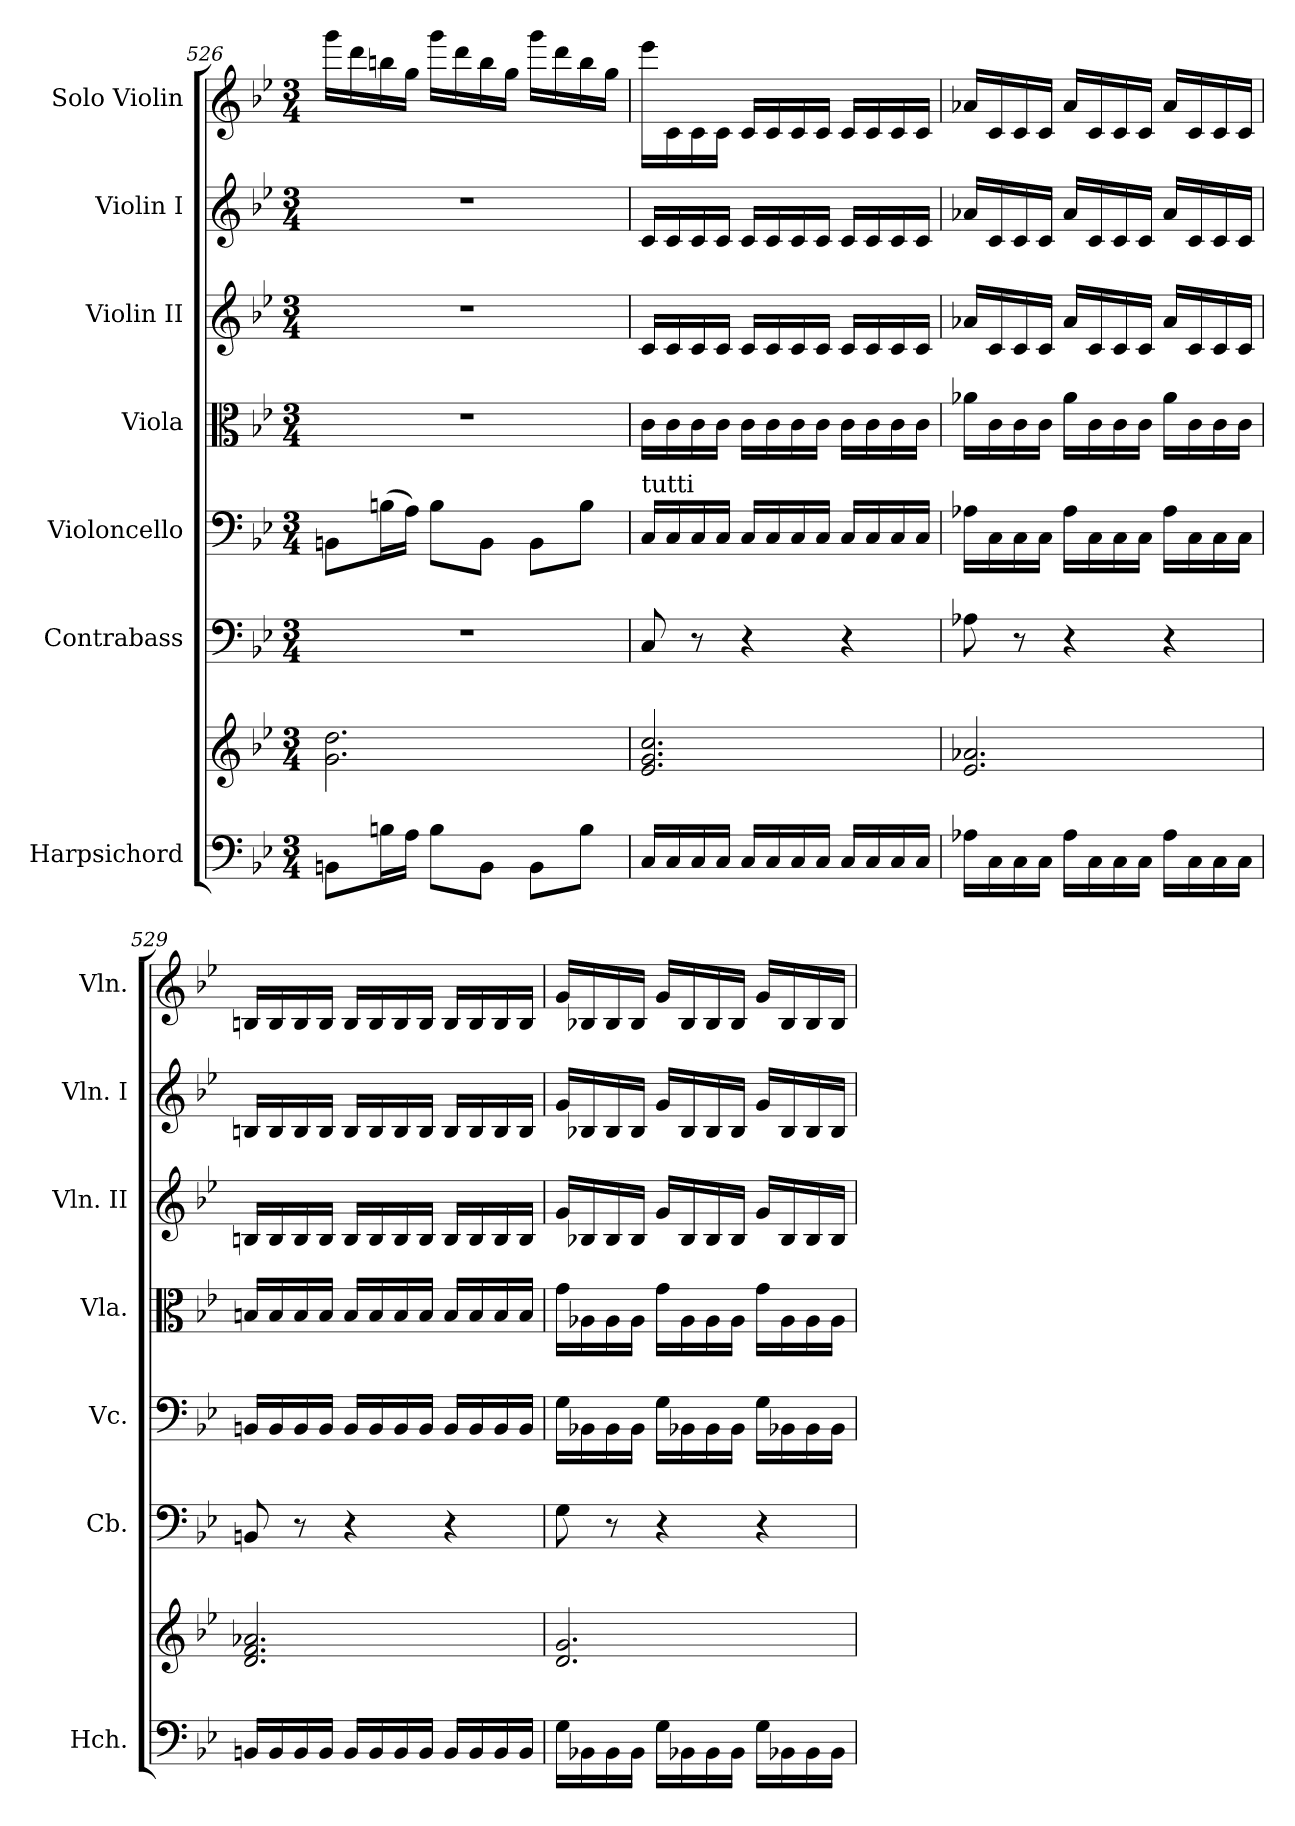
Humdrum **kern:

**kern	**kern	**kern	**kern	**kern	**kern	**kern	**kern
*part7	*part7	*part6	*part5	*part4	*part3	*part2	*part1
*staff8	*staff7	*staff6	*staff5	*staff4	*staff3	*staff2	*staff1
*I"Harpsichord	*	*I"Contrabass	*I"Violoncello	*I"Viola	*I"Violin II	*I"Violin I	*I"Solo Violin
*I'Hch.	*	*I'Cb.	*I'Vc.	*I'Vla.	*I'Vln. II	*I'Vln. I	*I'Vln.
*clefF4	*clefG2	*clefF4	*clefF4	*clefC3	*clefG2	*clefG2	*clefG2
*	*	*ITrd7c12	*	*	*	*	*
*k[b-e-]	*k[b-e-]	*k[b-e-]	*k[b-e-]	*k[b-e-]	*k[b-e-]	*k[b-e-]	*k[b-e-]
*M3/4	*M3/4	*M3/4	*M3/4	*M3/4	*M3/4	*M3/4	*M3/4
=526	=526	=526	=526	=526	=526	=526	=526
8BBn\L	2.g\ 2.dd\	2.r	8BBn\L	2.r	2.r	2.r	16ggg\LL
.	.	.	.	.	.	.	16ddd\
16Bn\L	.	.	(>16Bn\L	.	.	.	16bbn\
16A\JJ	.	.	16A\JJ)	.	.	.	16gg\JJ
8B\L	.	.	8B\L	.	.	.	16ggg\LL
.	.	.	.	.	.	.	16ddd\
8BB\J	.	.	8BB\J	.	.	.	16bb\
.	.	.	.	.	.	.	16gg\JJ
8BB\L	.	.	8BB\L	.	.	.	16ggg\LL
.	.	.	.	.	.	.	16ddd\
8B\J	.	.	8B\J	.	.	.	16bb\
.	.	.	.	.	.	.	16gg\JJ
!!LO:PB:g=z
=527	=527	=527	=527	=527	=527	=527	=527
!	!	!	!LO:TX:a:t=tutti	!	!	!	!
16C/LL	2.e-/ 2.g/ 2.cc/	8CC/	16C/LL	16c\LL	16c/LL	16c/LL	16eee-\LL
16C/	.	.	16C/	16c\	16c/	16c/	16c\
16C/	.	8r	16C/	16c\	16c/	16c/	16c\
16C/JJ	.	.	16C/JJ	16c\JJ	16c/JJ	16c/JJ	16c\JJ
16C/LL	.	4r	16C/LL	16c\LL	16c/LL	16c/LL	16c/LL
16C/	.	.	16C/	16c\	16c/	16c/	16c/
16C/	.	.	16C/	16c\	16c/	16c/	16c/
16C/JJ	.	.	16C/JJ	16c\JJ	16c/JJ	16c/JJ	16c/JJ
16C/LL	.	4r	16C/LL	16c\LL	16c/LL	16c/LL	16c/LL
16C/	.	.	16C/	16c\	16c/	16c/	16c/
16C/	.	.	16C/	16c\	16c/	16c/	16c/
16C/JJ	.	.	16C/JJ	16c\JJ	16c/JJ	16c/JJ	16c/JJ
=528	=528	=528	=528	=528	=528	=528	=528
16A-X\LL	2.e-/ 2.a-X/	8AA-X\	16A-X\LL	16a-X\LL	16a-X/LL	16a-X/LL	16a-X/LL
16C\	.	.	16C\	16c\	16c/	16c/	16c/
16C\	.	8r	16C\	16c\	16c/	16c/	16c/
16C\JJ	.	.	16C\JJ	16c\JJ	16c/JJ	16c/JJ	16c/JJ
16A-\LL	.	4r	16A-\LL	16a-\LL	16a-/LL	16a-/LL	16a-/LL
16C\	.	.	16C\	16c\	16c/	16c/	16c/
16C\	.	.	16C\	16c\	16c/	16c/	16c/
16C\JJ	.	.	16C\JJ	16c\JJ	16c/JJ	16c/JJ	16c/JJ
16A-\LL	.	4r	16A-\LL	16a-\LL	16a-/LL	16a-/LL	16a-/LL
16C\	.	.	16C\	16c\	16c/	16c/	16c/
16C\	.	.	16C\	16c\	16c/	16c/	16c/
16C\JJ	.	.	16C\JJ	16c\JJ	16c/JJ	16c/JJ	16c/JJ
!!LO:PB:g=z
=529	=529	=529	=529	=529	=529	=529	=529
16BBn/LL	2.d/ 2.f/ 2.a-X/	8BBBn/	16BBn/LL	16Bn/LL	16Bn/LL	16Bn/LL	16Bn/LL
16BB/	.	.	16BB/	16B/	16B/	16B/	16B/
16BB/	.	8r	16BB/	16B/	16B/	16B/	16B/
16BB/JJ	.	.	16BB/JJ	16B/JJ	16B/JJ	16B/JJ	16B/JJ
16BB/LL	.	4r	16BB/LL	16B/LL	16B/LL	16B/LL	16B/LL
16BB/	.	.	16BB/	16B/	16B/	16B/	16B/
16BB/	.	.	16BB/	16B/	16B/	16B/	16B/
16BB/JJ	.	.	16BB/JJ	16B/JJ	16B/JJ	16B/JJ	16B/JJ
16BB/LL	.	4r	16BB/LL	16B/LL	16B/LL	16B/LL	16B/LL
16BB/	.	.	16BB/	16B/	16B/	16B/	16B/
16BB/	.	.	16BB/	16B/	16B/	16B/	16B/
16BB/JJ	.	.	16BB/JJ	16B/JJ	16B/JJ	16B/JJ	16B/JJ
=530	=530	=530	=530	=530	=530	=530	=530
16G\LL	2.d/ 2.g/	8GG\	16G\LL	16g\LL	16g/LL	16g/LL	16g/LL
16BB-X\	.	.	16BB-X\	16A-X\	16B-X/	16B-X/	16B-X/
16BB-\	.	8r	16BB-\	16A-\	16B-/	16B-/	16B-/
16BB-\JJ	.	.	16BB-\JJ	16A-\JJ	16B-/JJ	16B-/JJ	16B-/JJ
16G\LL	.	4r	16G\LL	16g\LL	16g/LL	16g/LL	16g/LL
16BB-X\	.	.	16BB-X\	16A-\	16B-/	16B-/	16B-/
16BB-\	.	.	16BB-\	16A-\	16B-/	16B-/	16B-/
16BB-\JJ	.	.	16BB-\JJ	16A-\JJ	16B-/JJ	16B-/JJ	16B-/JJ
16G\LL	.	4r	16G\LL	16g\LL	16g/LL	16g/LL	16g/LL
16BB-X\	.	.	16BB-X\	16A-\	16B-/	16B-/	16B-/
16BB-\	.	.	16BB-\	16A-\	16B-/	16B-/	16B-/
16BB-\JJ	.	.	16BB-\JJ	16A-\JJ	16B-/JJ	16B-/JJ	16B-/JJ
=	=	=	=	=	=	=	=
*-	*-	*-	*-	*-	*-	*-	*-
